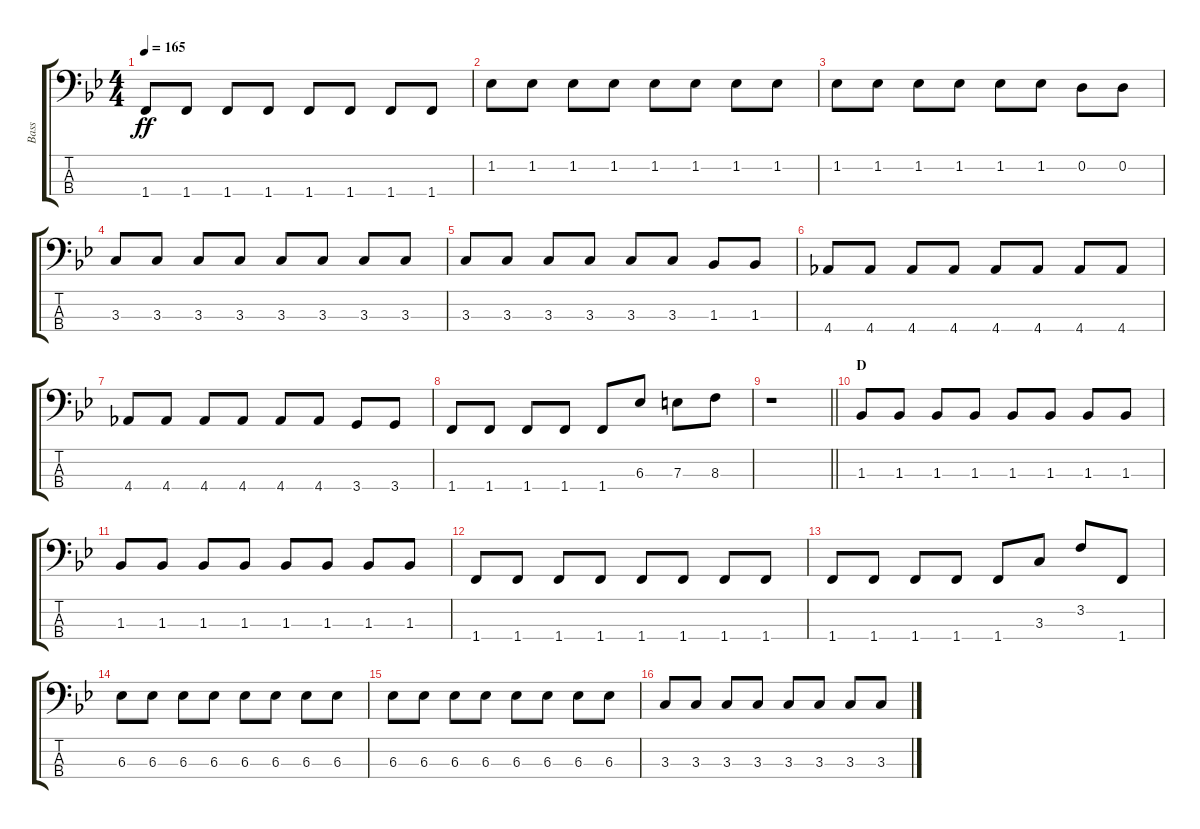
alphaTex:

\track ("Bass" "Bass") {instrument electricbasspick}
\staff {score tabs}
\tuning (G2 D2 A1 E1) {hide}
\ts (4 4)
\tempo 165
\clef f4
\ks bb
1.4.8{dy ff} 1.4.8 1.4.8 1.4.8 1.4.8 1.4.8 1.4.8 1.4.8 |
1.2.8 1.2.8 1.2.8 1.2.8 1.2.8 1.2.8 1.2.8 1.2.8 |
1.2.8 1.2.8 1.2.8 1.2.8 1.2.8 1.2.8 0.2.8 0.2.8 |
3.3.8 3.3.8 3.3.8 3.3.8 3.3.8 3.3.8 3.3.8 3.3.8 |
3.3.8 3.3.8 3.3.8 3.3.8 3.3.8 3.3.8 1.3.8 1.3.8 |
4.4.8 4.4.8 4.4.8 4.4.8 4.4.8 4.4.8 4.4.8 4.4.8 |
4.4.8 4.4.8 4.4.8 4.4.8 4.4.8 4.4.8 3.4.8 3.4.8 |
1.4.8 1.4.8 1.4.8 1.4.8 1.4.8 6.3.8 7.3.8 8.3.8 |
\barLineRight lightlight
r.1 |
\section ("" "D")
1.3.8 1.3.8 1.3.8 1.3.8 1.3.8 1.3.8 1.3.8 1.3.8 |
1.3.8 1.3.8 1.3.8 1.3.8 1.3.8 1.3.8 1.3.8 1.3.8 |
1.4.8 1.4.8 1.4.8 1.4.8 1.4.8 1.4.8 1.4.8 1.4.8 |
1.4.8 1.4.8 1.4.8 1.4.8 1.4.8 3.3.8 3.2.8 1.4.8 |
6.3.8 6.3.8 6.3.8 6.3.8 6.3.8 6.3.8 6.3.8 6.3.8 |
6.3.8 6.3.8 6.3.8 6.3.8 6.3.8 6.3.8 6.3.8 6.3.8 |
3.3.8 3.3.8 3.3.8 3.3.8 3.3.8 3.3.8 3.3.8 3.3.8
